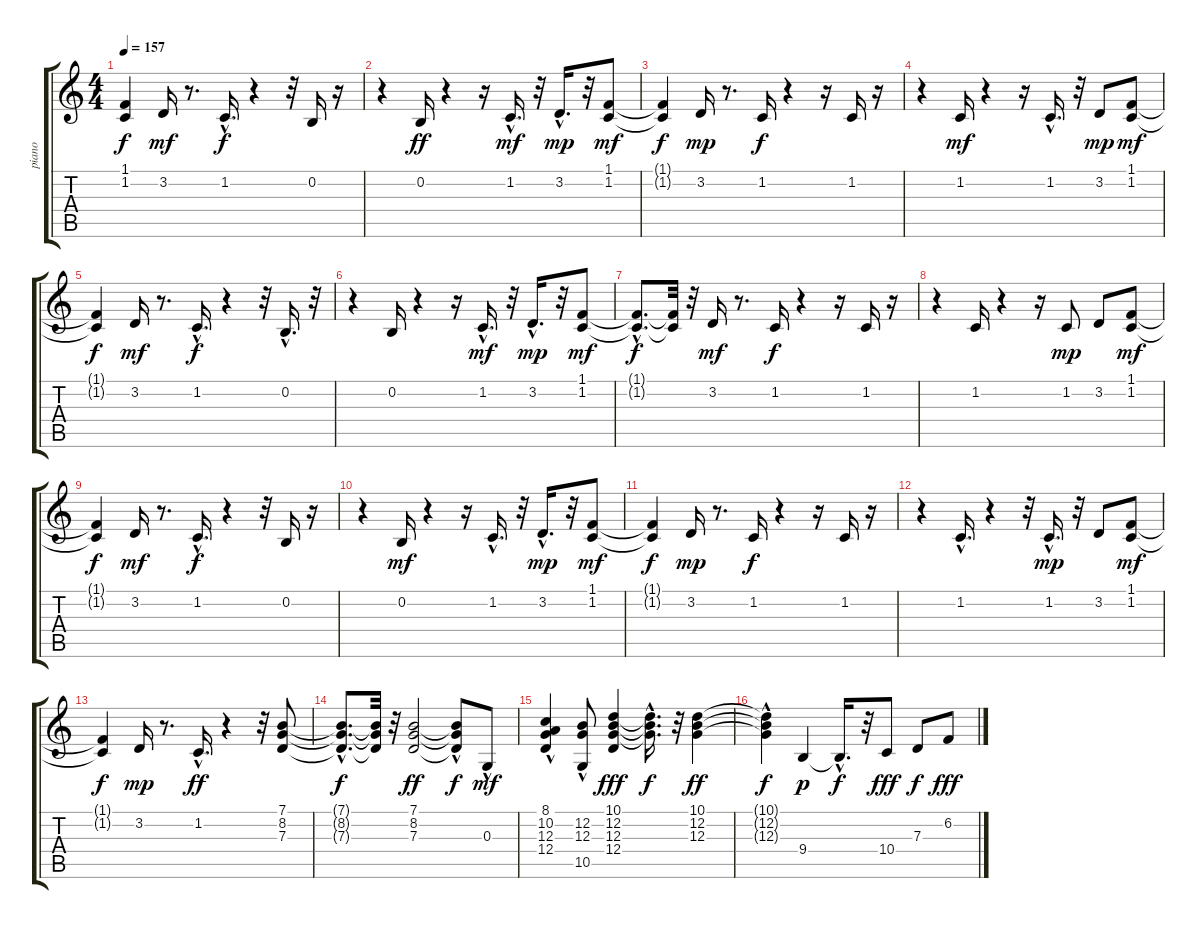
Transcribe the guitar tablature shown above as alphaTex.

\track ("piano   " "piano   ") {instrument acousticgrandpiano}
\staff {score tabs}
\tuning (E4 B3 G3 D3 A2 E2) {hide}
\ts (4 4)
\tempo 157
\clef g2
\ks c
(1.1{t} 1.2{t}).4{dy f} 3.2.16{dy mf} r.8{d} 1.2{hac}.16{d dy f} r.4 r.32 0.2.16 r.16 |
r.4 0.2.16{dy ff} r.4 r.16 1.2{hac}.16{d dy mf} r.32 3.2{hac}.16{d dy mp} r.32 (1.1 1.2).8{dy mf} |
(1.1{t} 1.2{t}).4{dy f} 3.2.16{dy mp} r.8{d} 1.2.16{dy f} r.4 r.16 1.2.16 r.16 |
r.4 1.2.16{dy mf} r.4 r.16 1.2{hac}.16{d} r.32 3.2.8{dy mp} (1.1 1.2).8{dy mf} |
(1.1{t} 1.2{t}).4{dy f} 3.2.16{dy mf} r.8{d} 1.2{hac}.16{d dy f} r.4 r.32 0.2{hac}.16{d} r.32 |
r.4 0.2.16 r.4 r.16 1.2{hac}.16{d dy mf} r.32 3.2{hac}.16{d dy mp} r.32 (1.1 1.2).8{dy mf} |
(1.1{hac t} 1.2{hac t}).8{d dy f} (1.1{t} 1.2{t}).32 r.32 3.2.16{dy mf} r.8{d} 1.2.16{dy f} r.4 r.16 1.2.16 r.16 |
r.4 1.2.16 r.4 r.16 1.2.8{dy mp} 3.2.8 (1.1 1.2).8{dy mf} |
(1.1{t} 1.2{t}).4{dy f} 3.2.16{dy mf} r.8{d} 1.2{hac}.16{d dy f} r.4 r.32 0.2.16 r.16 |
r.4 0.2.16{dy mf} r.4 r.16 1.2{hac}.16{d} r.32 3.2{hac}.16{d dy mp} r.32 (1.1 1.2).8{dy mf} |
(1.1{t} 1.2{t}).4{dy f} 3.2.16{dy mp} r.8{d} 1.2.16{dy f} r.4 r.16 1.2.16 r.16 |
r.4 1.2{hac}.16{d} r.4 r.32 1.2{hac}.16{d dy mp} r.32 3.2.8 (1.1 1.2).8{dy mf} |
(1.1{t} 1.2{t}).4{dy f} 3.2.16{dy mp} r.8{d} 1.2{hac}.16{d dy ff} r.4 r.32 (7.1 8.2 7.3).8 |
(7.1{hac t} 8.2{hac t} 7.3{hac t}).8{d dy f} (7.1{t} 8.2{t} 7.3{t}).32 r.32 (7.1 8.2 7.3).2{dy ff} (7.1{hac t} 8.2{hac t} 7.3{hac t}).8{dy f} 0.3{hac}.8{dy mf} |
(8.1{hac} 10.2 12.3 12.4).4 (12.2{hac} 12.3{hac} 10.5).8 (10.1 12.2 12.3 12.4).4{dy fff} (10.1{hac t} 12.2{t} 12.3{t}).16{d dy f} r.32 (10.1 12.2 12.3).4{dy ff} |
(10.1{t} 12.2{t} 12.3{hac t}).4{dy f} 9.4.4{dy p} 9.4{hac t}.16{d dy f} r.32 10.4.8{dy fff} 7.3.8{dy f} 6.2.8{dy fff}
